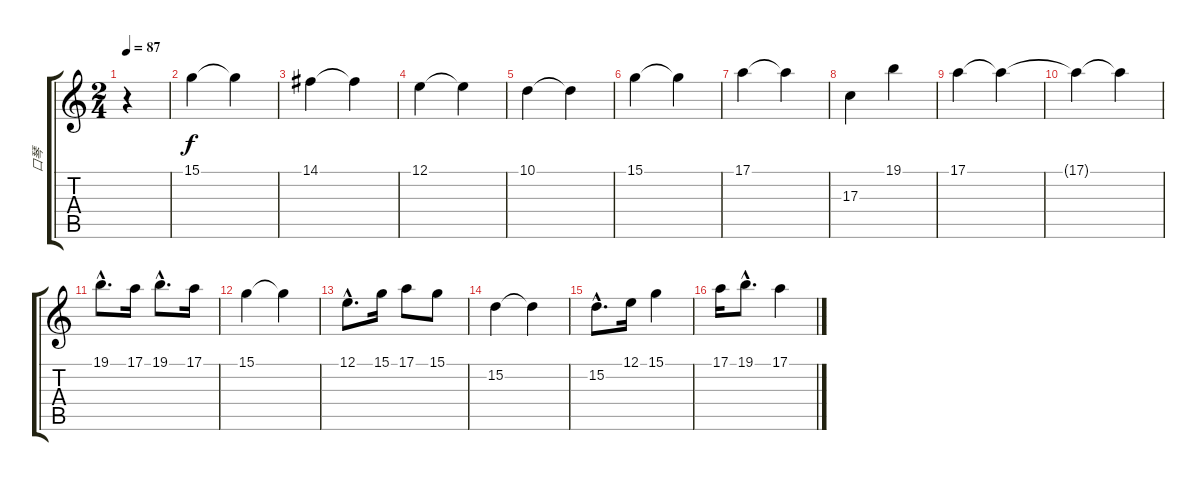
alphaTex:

\track ("口琴" "口琴") {instrument accordion}
\staff {score tabs}
\tuning (E4 B3 G3 D3 A2 E2) {hide}
\ts (2 4)
\tempo 87
\clef g2
\ks c
r.4{dy f} |
15.1.4 15.1{t}.4 |
14.1.4 14.1{t}.4 |
12.1.4 12.1{t}.4 |
10.1.4 10.1{t}.4 |
15.1.4 15.1{t}.4 |
17.1.4 17.1{t}.4 |
17.3.4 19.1.4 |
17.1.4 17.1{t}.4 |
17.1{t}.4 17.1{t}.4 |
19.1{hac}.8{d} 17.1.16 19.1{hac}.8{d} 17.1.16 |
15.1.4 15.1{t}.4 |
12.1{hac}.8{d} 15.1.16 17.1.8 15.1.8 |
15.2.4 15.2{t}.4 |
15.2{hac}.8{d} 12.1.16 15.1.4 |
17.1.16 19.1{hac}.8{d} 17.1.4
